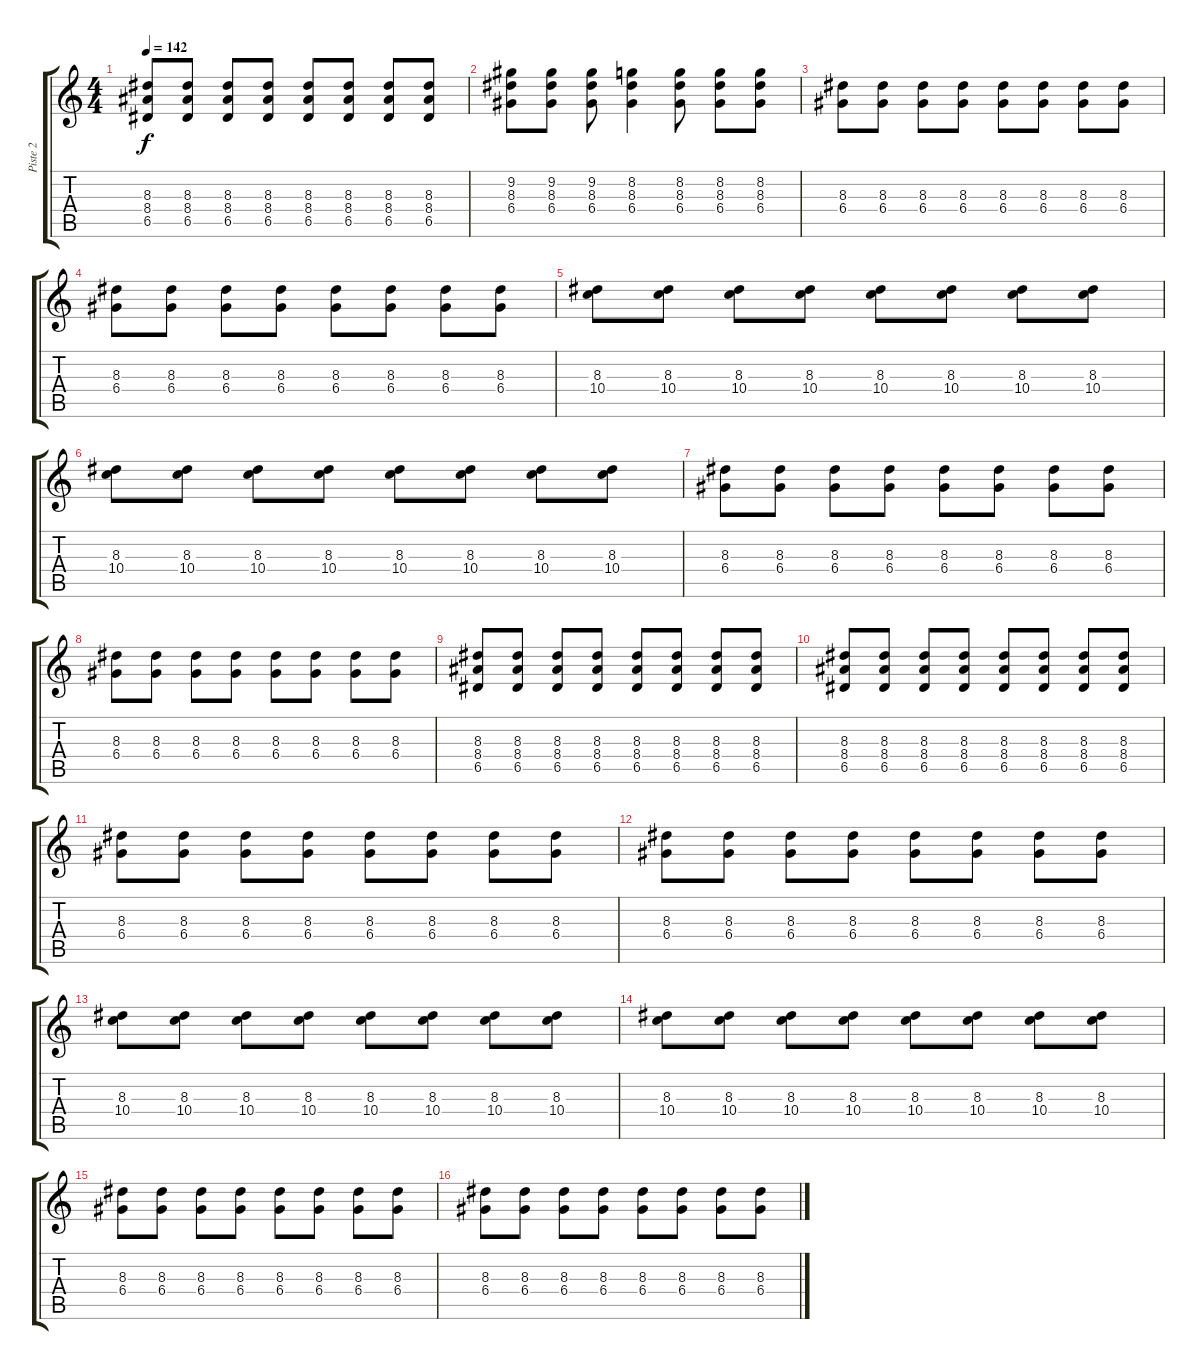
\track ("Piste 2" "Piste 2") {instrument distortionguitar}
\staff {score tabs}
\tuning (E4 B3 G3 D3 A2 E2) {hide}
\ts (4 4)
\tempo 142
\clef g2
\ks c
(8.3 8.4 6.5).8{dy f} (8.3 8.4 6.5).8 (8.3 8.4 6.5).8 (8.3 8.4 6.5).8 (8.3 8.4 6.5).8 (8.3 8.4 6.5).8 (8.3 8.4 6.5).8 (8.3 8.4 6.5).8 |
(9.2 8.3 6.4).8 (9.2 8.3 6.4).8 (9.2 8.3 6.4).8 (8.2 8.3 6.4).4 (8.2 8.3 6.4).8 (8.2 8.3 6.4).8 (8.2 8.3 6.4).8 |
(8.3 6.4).8 (8.3 6.4).8 (8.3 6.4).8 (8.3 6.4).8 (8.3 6.4).8 (8.3 6.4).8 (8.3 6.4).8 (8.3 6.4).8 |
(8.3 6.4).8 (8.3 6.4).8 (8.3 6.4).8 (8.3 6.4).8 (8.3 6.4).8 (8.3 6.4).8 (8.3 6.4).8 (8.3 6.4).8 |
(8.3 10.4).8 (8.3 10.4).8 (8.3 10.4).8 (8.3 10.4).8 (8.3 10.4).8 (8.3 10.4).8 (8.3 10.4).8 (8.3 10.4).8 |
(8.3 10.4).8 (8.3 10.4).8 (8.3 10.4).8 (8.3 10.4).8 (8.3 10.4).8 (8.3 10.4).8 (8.3 10.4).8 (8.3 10.4).8 |
(8.3 6.4).8 (8.3 6.4).8 (8.3 6.4).8 (8.3 6.4).8 (8.3 6.4).8 (8.3 6.4).8 (8.3 6.4).8 (8.3 6.4).8 |
(8.3 6.4).8 (8.3 6.4).8 (8.3 6.4).8 (8.3 6.4).8 (8.3 6.4).8 (8.3 6.4).8 (8.3 6.4).8 (8.3 6.4).8 |
(8.3 8.4 6.5).8 (8.3 8.4 6.5).8 (8.3 8.4 6.5).8 (8.3 8.4 6.5).8 (8.3 8.4 6.5).8 (8.3 8.4 6.5).8 (8.3 8.4 6.5).8 (8.3 8.4 6.5).8 |
(8.3 8.4 6.5).8 (8.3 8.4 6.5).8 (8.3 8.4 6.5).8 (8.3 8.4 6.5).8 (8.3 8.4 6.5).8 (8.3 8.4 6.5).8 (8.3 8.4 6.5).8 (8.3 8.4 6.5).8 |
(8.3 6.4).8 (8.3 6.4).8 (8.3 6.4).8 (8.3 6.4).8 (8.3 6.4).8 (8.3 6.4).8 (8.3 6.4).8 (8.3 6.4).8 |
(8.3 6.4).8 (8.3 6.4).8 (8.3 6.4).8 (8.3 6.4).8 (8.3 6.4).8 (8.3 6.4).8 (8.3 6.4).8 (8.3 6.4).8 |
(8.3 10.4).8 (8.3 10.4).8 (8.3 10.4).8 (8.3 10.4).8 (8.3 10.4).8 (8.3 10.4).8 (8.3 10.4).8 (8.3 10.4).8 |
(8.3 10.4).8 (8.3 10.4).8 (8.3 10.4).8 (8.3 10.4).8 (8.3 10.4).8 (8.3 10.4).8 (8.3 10.4).8 (8.3 10.4).8 |
(8.3 6.4).8 (8.3 6.4).8 (8.3 6.4).8 (8.3 6.4).8 (8.3 6.4).8 (8.3 6.4).8 (8.3 6.4).8 (8.3 6.4).8 |
(8.3 6.4).8 (8.3 6.4).8 (8.3 6.4).8 (8.3 6.4).8 (8.3 6.4).8 (8.3 6.4).8 (8.3 6.4).8 (8.3 6.4).8
